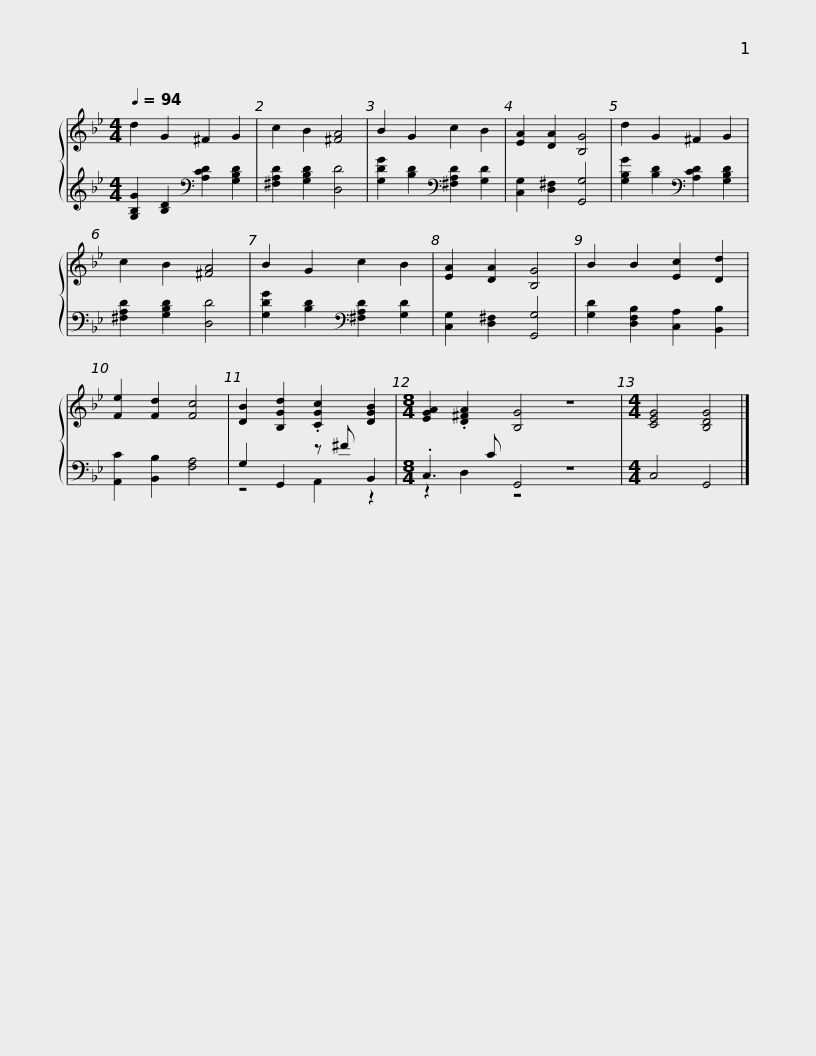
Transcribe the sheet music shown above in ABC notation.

X:1
%%score { 1 | ( 2 3 ) }
L:1/8
Q:1/4=94
M:4/4
I:linebreak $
K:Bb
V:1 treble
V:2 treble
V:3 treble
V:1
 d2 G2 ^F2 G2 | c2 B2 [^FA]4 | B2 G2 c2 B2 | [EA]2 [DA]2 [B,G]4 | d2 G2 ^F2 G2 | %5
 c2 B2 [^FA]4 |$ B2 G2 c2 B2 | [EA]2 [DA]2 [B,G]4 | B2 B2 [Ec]2 [Dd]2 | [Fe]2 [Fd]2 [Fc]4 | %10
 [DB]2 [B,Gd]2 .[CGc]2 [DGB]2 |[M:8/4] [EGA]2 .[D^FA]2 [B,G]4 z8 |[M:4/4] [CEG]4 [B,DG]4 |] %13
V:2
 [G,B,G]2 [B,D]2[K:bass] [A,CD]2 [G,B,D]2 | [^F,A,D]2 [G,B,D]2 [D,D]4 | [G,DG]2 [B,D]2[K:bass] [^F,A,D]2 [G,D]2 | [C,G,]2 [D,^F,]2 [G,,G,]4 | [G,B,G]2 [B,D]2[K:bass] [A,CD]2 [G,B,D]2 | %5
 [^F,A,D]2 [G,B,D]2 [D,D]4 |$ [G,DG]2 [B,D]2[K:bass] [^F,A,D]2 [G,D]2 | [C,G,]2 [D,^F,]2 [G,,G,]4 | [G,D]2 [D,F,B,]2 [C,A,]2 [B,,B,]2 | [A,,C]2 [B,,B,]2 [F,A,]4 | %10
 G,2 G,,2 z ^F B,,2 |[M:8/4] .C,3 C G,,4 z8 |[M:4/4] C,4 G,,4 |] %13
V:3
 x4[K:bass] x4 | x8 | x4[K:bass] x4 | x8 | x4[K:bass] x4 | %5
 x8 |$ x4[K:bass] x4 | x8 | x8 | x8 | %10
 z4 A,,2 z2 |[M:8/4] z2 D,2 z4 z8 |[M:4/4] x8 |] %13
